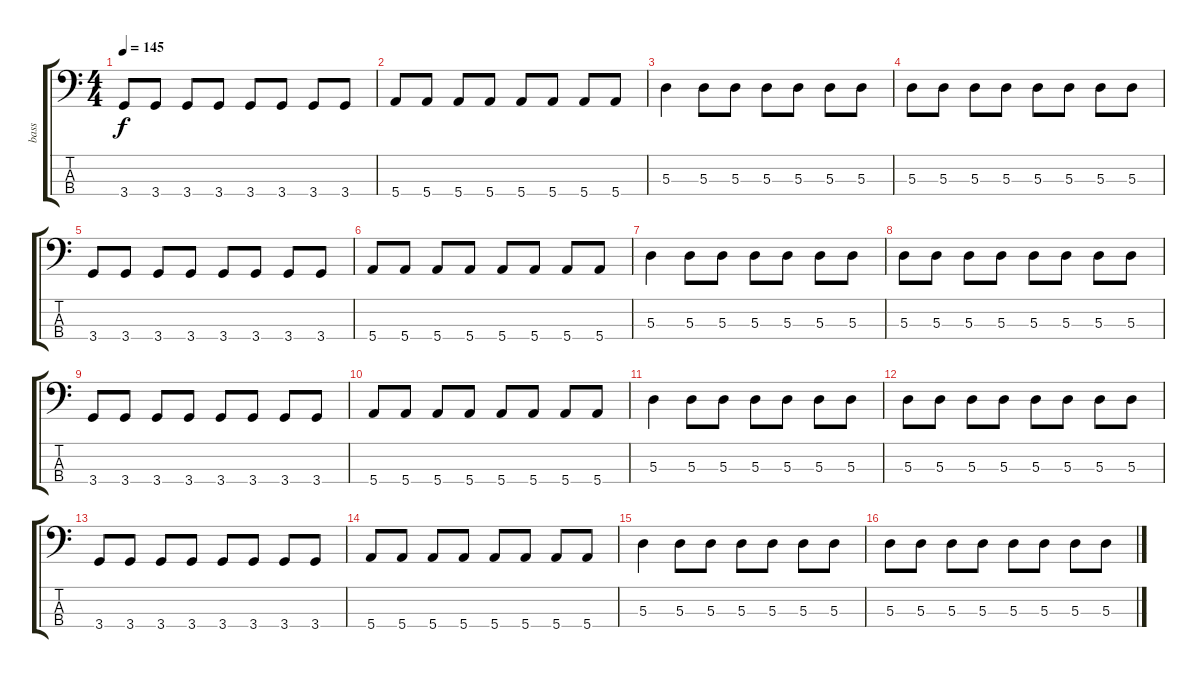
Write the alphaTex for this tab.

\track ("bass" "bass") {instrument electricbassfinger}
\staff {score tabs}
\tuning (G2 D2 A1 E1) {hide}
\ts (4 4)
\tempo 145
\clef f4
\ks c
3.4.8{dy f} 3.4.8 3.4.8 3.4.8 3.4.8 3.4.8 3.4.8 3.4.8 |
5.4.8 5.4.8 5.4.8 5.4.8 5.4.8 5.4.8 5.4.8 5.4.8 |
5.3.4 5.3.8 5.3.8 5.3.8 5.3.8 5.3.8 5.3.8 |
5.3.8 5.3.8 5.3.8 5.3.8 5.3.8 5.3.8 5.3.8 5.3.8 |
3.4.8 3.4.8 3.4.8 3.4.8 3.4.8 3.4.8 3.4.8 3.4.8 |
5.4.8 5.4.8 5.4.8 5.4.8 5.4.8 5.4.8 5.4.8 5.4.8 |
5.3.4 5.3.8 5.3.8 5.3.8 5.3.8 5.3.8 5.3.8 |
5.3.8 5.3.8 5.3.8 5.3.8 5.3.8 5.3.8 5.3.8 5.3.8 |
3.4.8 3.4.8 3.4.8 3.4.8 3.4.8 3.4.8 3.4.8 3.4.8 |
5.4.8 5.4.8 5.4.8 5.4.8 5.4.8 5.4.8 5.4.8 5.4.8 |
5.3.4 5.3.8 5.3.8 5.3.8 5.3.8 5.3.8 5.3.8 |
5.3.8 5.3.8 5.3.8 5.3.8 5.3.8 5.3.8 5.3.8 5.3.8 |
3.4.8 3.4.8 3.4.8 3.4.8 3.4.8 3.4.8 3.4.8 3.4.8 |
5.4.8 5.4.8 5.4.8 5.4.8 5.4.8 5.4.8 5.4.8 5.4.8 |
5.3.4 5.3.8 5.3.8 5.3.8 5.3.8 5.3.8 5.3.8 |
5.3.8 5.3.8 5.3.8 5.3.8 5.3.8 5.3.8 5.3.8 5.3.8
